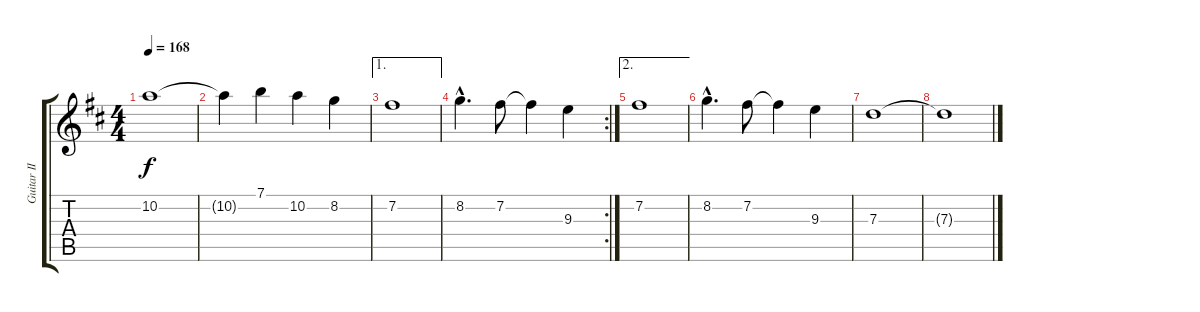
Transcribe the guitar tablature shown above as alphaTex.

\track ("Guitar II" "Guitar II") {instrument distortionguitar}
\staff {score tabs}
\tuning (E4 B3 G3 D3 A2 E2) {hide}
\ts (4 4)
\tempo 168
\clef g2
\ks d
10.2.1{dy f} |
10.2{t}.4 7.1.4 10.2.4 8.2.4 |
\ae 1
7.2.1 |
\rc 2
8.2{hac}.4{d} 7.2.8 7.2{t}.4 9.3.4 |
\ae 2
7.2.1 |
8.2{hac}.4{d} 7.2.8 7.2{t}.4 9.3.4 |
7.3.1 |
7.3{t}.1
